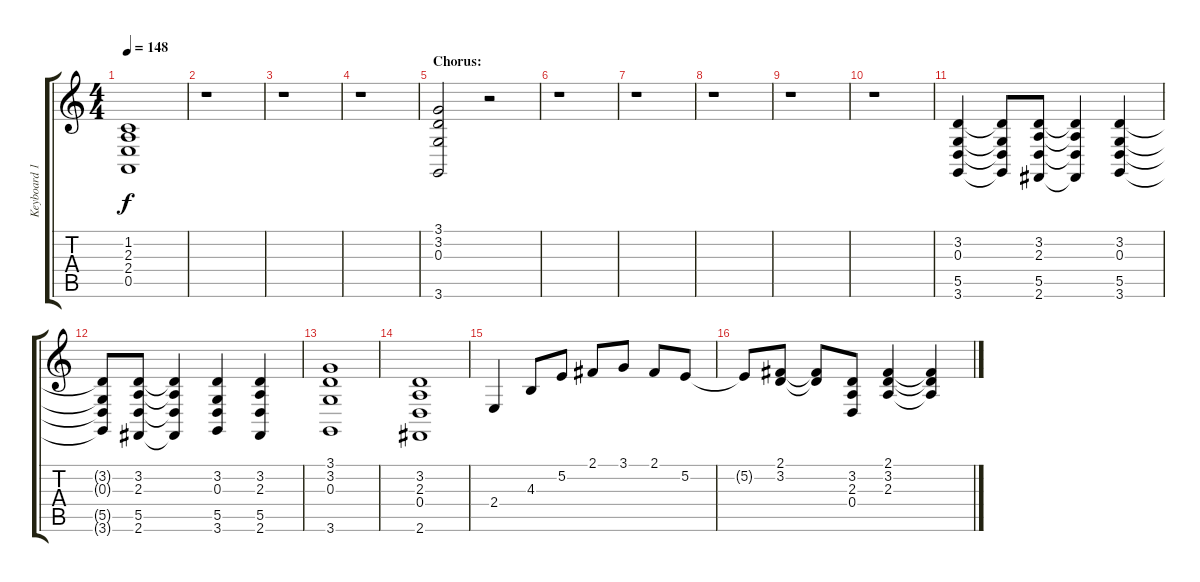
\track ("Keyboard 1" "Keyboard 1") {instrument acousticgrandpiano}
\staff {score tabs}
\tuning (E4 B3 G3 D3 A2 E2) {hide}
\ts (4 4)
\tempo 148
\clef g2
\ks c
(1.2 2.3 2.4 0.5).1{dy f} |
r.1 |
r.1 |
r.1 |
\section ("" "Chorus:")
(3.1 3.2 0.3 3.6).2 r.2 |
r.1 |
r.1 |
r.1 |
r.1 |
r.1 |
(3.2 0.3 5.5 3.6).4 (3.2{t} 0.3{t} 5.5{t} 3.6{t}).8 (3.2 2.3 5.5 2.6).8 (3.2{t} 2.3{t} 5.5{t} 2.6{t}).4 (3.2 0.3 5.5 3.6).4 |
(3.2{t} 0.3{t} 5.5{t} 3.6{t}).8 (3.2 2.3 5.5 2.6).8 (3.2{t} 2.3{t} 5.5{t} 2.6{t}).4 (3.2 0.3 5.5 3.6).4 (3.2 2.3 5.5 2.6).4 |
(3.1 3.2 0.3 3.6).1 |
(3.2 2.3 0.4 2.6).1 |
2.4.4 4.3.8 5.2.8 2.1.8 3.1.8 2.1.8 5.2.8 |
5.2{t}.8 (2.1 3.2).8 (2.1{t} 3.2{t}).8 (3.2 2.3 0.4).8 (2.1 3.2 2.3).4 (2.1{t} 3.2{t} 2.3{t}).4
